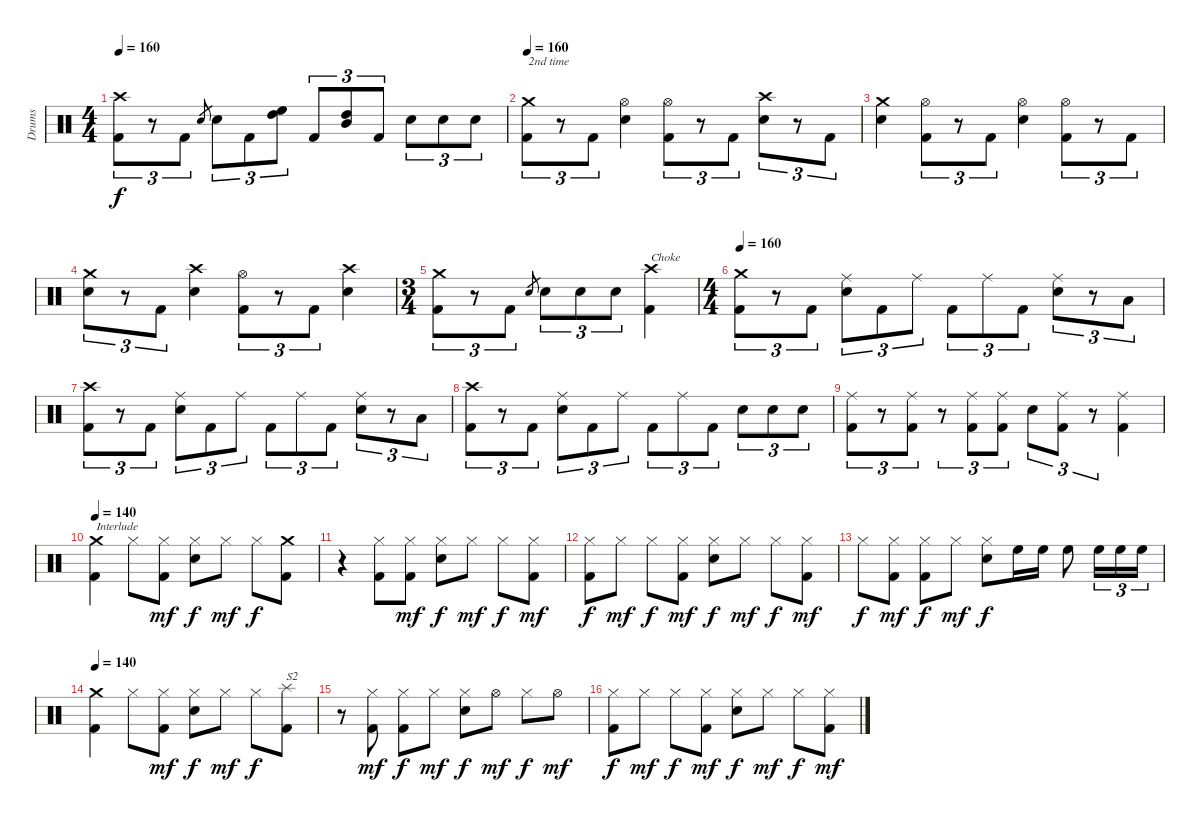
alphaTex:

\track ("Drums" "Drums") {instrument percussion}
\staff {score}
\articulation defaults
\ts (4 4)
\tempo 160
\clef neutral
\ks c
("Crash high (hit)" "Kick (hit) 2").8{tu (3 2) dy f} r.8{tu (3 2)} "Kick (hit) 2".8{tu (3 2)} "Electric Snare (hit)".8{gr} "Electric Snare (hit)".8{tu (3 2)} "Kick (hit) 2".8{tu (3 2)} ("High Floor Tom (hit)" "High Tom (hit)").8{tu (3 2)} "Kick (hit) 2".8{tu (3 2)} ("High Tom (hit)" "Mid Tom (hit)").8{tu (3 2)} "Kick (hit) 2".8{tu (3 2)} "Electric Snare (hit)".8{tu (3 2)} "Electric Snare (hit)".8{tu (3 2)} "Electric Snare (hit)".8{tu (3 2)} |
\tempo 160
("Crash medium (hit)" "Kick (hit) 2").8{tu (3 2) txt "2nd time"} r.8{tu (3 2)} "Kick (hit) 2".8{tu (3 2)} ("Hi-Hat (open)" "Electric Snare (hit)").4 ("Hi-Hat (open)" "Kick (hit) 2").8{tu (3 2)} r.8{tu (3 2)} "Kick (hit) 2".8{tu (3 2)} ("Crash high (hit)" "Electric Snare (hit)").8{tu (3 2)} r.8{tu (3 2)} "Kick (hit) 2".8{tu (3 2)} |
("Crash medium (hit)" "Electric Snare (hit)").4 ("Hi-Hat (open)" "Kick (hit) 2").8{tu (3 2)} r.8{tu (3 2)} "Kick (hit) 2".8{tu (3 2)} ("Hi-Hat (open)" "Electric Snare (hit)").4 ("Hi-Hat (open)" "Kick (hit) 2").8{tu (3 2)} r.8{tu (3 2)} "Kick (hit) 2".8{tu (3 2)} |
("Crash medium (hit)" "Electric Snare (hit)").8{tu (3 2)} r.8{tu (3 2)} "Kick (hit) 2".8{tu (3 2)} ("Crash high (hit)" "Electric Snare (hit)").4 ("Hi-Hat (open)" "Kick (hit) 2").8{tu (3 2)} r.8{tu (3 2)} "Kick (hit) 2".8{tu (3 2)} ("Crash high (hit)" "Electric Snare (hit)").4 |
\ts (3 4)
("Crash medium (hit)" "Kick (hit) 2").8{tu (3 2)} r.8{tu (3 2)} "Kick (hit) 2".8{tu (3 2)} "Electric Snare (hit)".8{gr} "Electric Snare (hit)".8{tu (3 2)} "Electric Snare (hit)".8{tu (3 2)} "Electric Snare (hit)".8{tu (3 2)} ("Crash high (hit)" "Kick (hit) 2").4{txt "Choke"} |
\ts (4 4)
\tempo 160
("Crash medium (hit)" "Kick (hit) 2").8{tu (3 2)} r.8{tu (3 2)} "Kick (hit) 2".8{tu (3 2)} ("Ride (middle)" "Electric Snare (hit)").8{tu (3 2)} "Kick (hit) 2".8{tu (3 2)} "Ride (middle)".8{tu (3 2)} "Kick (hit) 2".8{tu (3 2)} "Ride (middle)".8{tu (3 2)} "Kick (hit) 2".8{tu (3 2)} ("Ride (middle)" "Electric Snare (hit)").8{tu (3 2)} r.8{tu (3 2)} "Low Tom (hit)".8{tu (3 2)} |
("Crash high (hit)" "Kick (hit) 2").8{tu (3 2)} r.8{tu (3 2)} "Kick (hit) 2".8{tu (3 2)} ("Ride (middle)" "Electric Snare (hit)").8{tu (3 2)} "Kick (hit) 2".8{tu (3 2)} "Ride (middle)".8{tu (3 2)} "Kick (hit) 2".8{tu (3 2)} "Ride (middle)".8{tu (3 2)} "Kick (hit) 2".8{tu (3 2)} ("Ride (middle)" "Electric Snare (hit)").8{tu (3 2)} r.8{tu (3 2)} "Low Tom (hit)".8{tu (3 2)} |
("Crash high (hit)" "Kick (hit) 2").8{tu (3 2)} r.8{tu (3 2)} "Kick (hit) 2".8{tu (3 2)} ("Ride (middle)" "Electric Snare (hit)").8{tu (3 2)} "Kick (hit) 2".8{tu (3 2)} "Ride (middle)".8{tu (3 2)} "Kick (hit) 2".8{tu (3 2)} "Ride (middle)".8{tu (3 2)} "Kick (hit) 2".8{tu (3 2)} "Electric Snare (hit)".8{tu (3 2)} "Electric Snare (hit)".8{tu (3 2)} "Electric Snare (hit)".8{tu (3 2)} |
("Ride (middle)" "Kick (hit) 2").8{tu (3 2)} r.8{tu (3 2)} ("Ride (middle)" "Kick (hit) 2").8{tu (3 2)} r.8{tu (3 2)} ("Ride (middle)" "Kick (hit) 2").8{tu (3 2)} ("Ride (middle)" "Kick (hit) 2").8{tu (3 2)} "Electric Snare (hit)".8{tu (3 2)} ("Ride (middle)" "Kick (hit) 2").8{tu (3 2)} r.8{tu (3 2)} ("Ride (middle)" "Kick (hit) 2").4 |
\tempo 140
("Crash medium (hit)" "Kick (hit) 2").4{txt "Interlude"} "Hi-Hat (closed)".8 ("Hi-Hat (closed)" "Kick (hit) 2").8{dy mf} ("Hi-Hat (closed)" "Electric Snare (hit)").8{dy f} "Hi-Hat (closed)".8{dy mf} "Hi-Hat (closed)".8{dy f} ("Crash medium (hit)" "Kick (hit) 2").8 |
r.4 ("Hi-Hat (closed)" "Kick (hit) 2").8 ("Hi-Hat (closed)" "Kick (hit) 2").8{dy mf} ("Hi-Hat (closed)" "Electric Snare (hit)").8{dy f} "Hi-Hat (closed)".8{dy mf} "Hi-Hat (closed)".8{dy f} ("Hi-Hat (closed)" "Kick (hit) 2").8{dy mf} |
("Hi-Hat (closed)" "Kick (hit) 2").8{dy f} "Hi-Hat (closed)".8{dy mf} "Hi-Hat (closed)".8{dy f} ("Hi-Hat (closed)" "Kick (hit) 2").8{dy mf} ("Hi-Hat (closed)" "Electric Snare (hit)").8{dy f} "Hi-Hat (closed)".8{dy mf} "Hi-Hat (closed)".8{dy f} ("Hi-Hat (closed)" "Kick (hit) 2").8{dy mf} |
"Hi-Hat (closed)".8{dy f} ("Hi-Hat (closed)" "Kick (hit) 2").8{dy mf} ("Hi-Hat (closed)" "Kick (hit) 2").8{dy f} "Hi-Hat (closed)".8{dy mf} ("Hi-Hat (closed)" "Electric Snare (hit)").8{dy f} "High Floor Tom (hit)".16 "High Floor Tom (hit)".16 "High Floor Tom (hit)".8 "High Floor Tom (hit)".16{tu (3 2)} "High Floor Tom (hit)".16{tu (3 2)} "High Floor Tom (hit)".16{tu (3 2)} |
\tempo 140
("Crash medium (hit)" "Kick (hit) 2").4 "Hi-Hat (closed)".8 ("Hi-Hat (closed)" "Kick (hit) 2").8{dy mf} ("Hi-Hat (closed)" "Electric Snare (hit)").8{dy f} "Hi-Hat (closed)".8{dy mf} "Hi-Hat (closed)".8{dy f} ("Splash (hit)" "Kick (hit) 2").8{txt "S2"} |
r.8 ("Hi-Hat (closed)" "Kick (hit) 2").8{dy mf} ("Hi-Hat (closed)" "Kick (hit) 2").8{dy f} "Hi-Hat (closed)".8{dy mf} ("Hi-Hat (closed)" "Electric Snare (hit)").8{dy f} "Hi-Hat (open)".8{dy mf} "Hi-Hat (closed)".8{dy f} "Hi-Hat (open)".8{dy mf} |
("Hi-Hat (closed)" "Kick (hit) 2").8{dy f} "Hi-Hat (closed)".8{dy mf} "Hi-Hat (closed)".8{dy f} ("Hi-Hat (closed)" "Kick (hit) 2").8{dy mf} ("Hi-Hat (closed)" "Electric Snare (hit)").8{dy f} "Hi-Hat (closed)".8{dy mf} "Hi-Hat (closed)".8{dy f} ("Hi-Hat (closed)" "Kick (hit) 2").8{dy mf}
